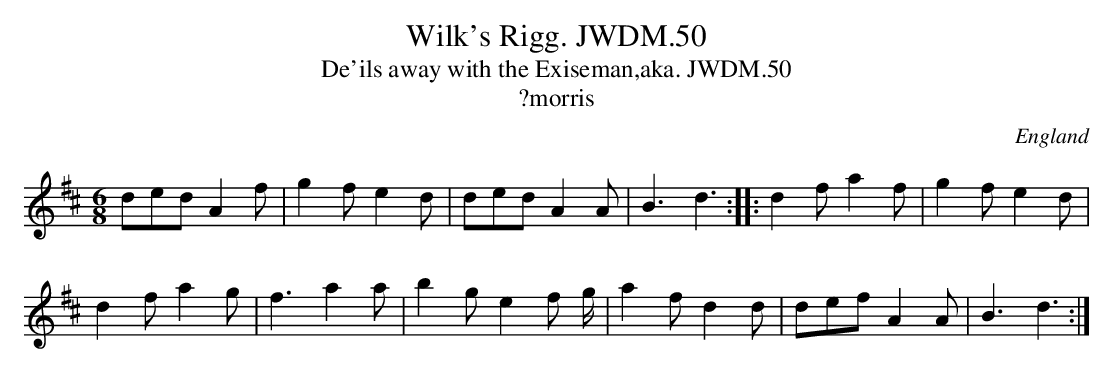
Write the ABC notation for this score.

X:1
T:Wilk's Rigg. JWDM.50
T:De'ils away with the Exiseman,aka. JWDM.50
T:?morris
M:6/8
L:1/8
O:England
K:D
ded A2f|g2f e2d|ded A2A|B3 d3:||:d2f a2f|g2f e2d|!d2f a2g|f3 a2a|b2g e2f
/
-g/|a2f d2d|def A2A|B3 d3:|]
